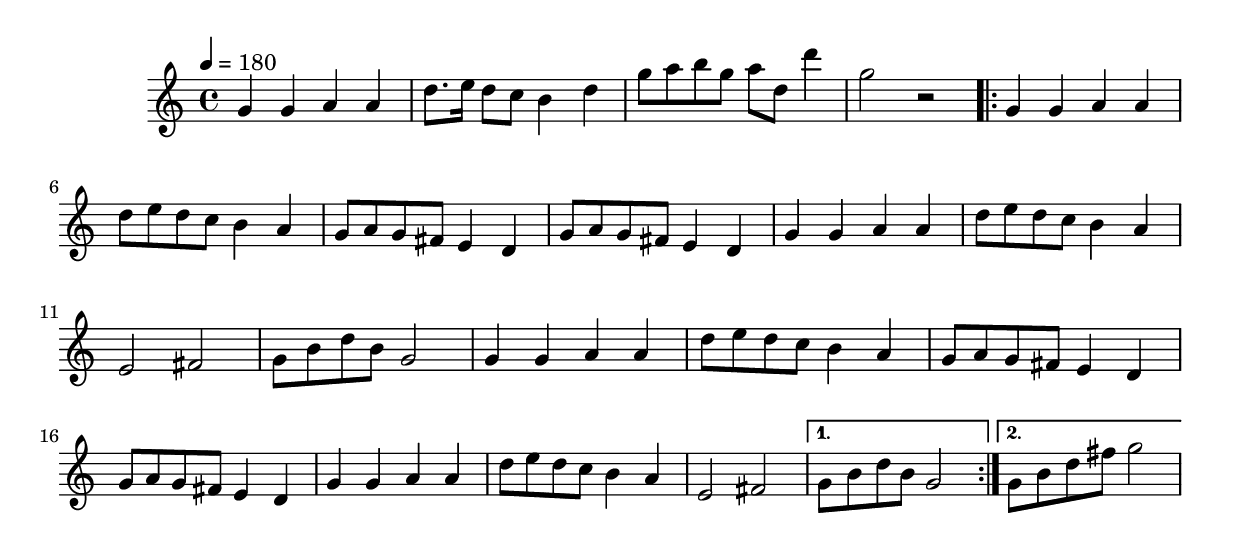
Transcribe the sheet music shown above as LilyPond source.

\relative c' { 
\clef treble 
\tempo 4=180 
g'4 g4 a4 a4 d8. e16 d8 c8 b4 d4 g8 a8 b8 g8 a8 d,8 d'4 g,2 r2 
\repeat volta 2 {
g,4 g4 a4 a4 |
d8 e8 d8 c8 b4 a4 |
g8 a8 g8 fis8 e4 d4 |
g8 a8 g8 fis8 e4 d4 |
g4 g4 a4 a4 |
d8 e8 d8 c8 b4 a4 |
e2 fis2 |
g8 b8 d8 b8 g2 |
g4 g4 a4 a4 |
d8 e8 d8 c8 b4 a4 |
g8 a8 g8 fis8 e4 d4 |
g8 a8 g8 fis8 e4 d4 |
g4 g4 a4 a4 |
d8 e8 d8 c8 b4 a4 |
e2 fis2 }
\alternative {
{
g8 b8 d8 b8 g2 }
{
g8 b8 d8 fis8 g2 }
}
}
